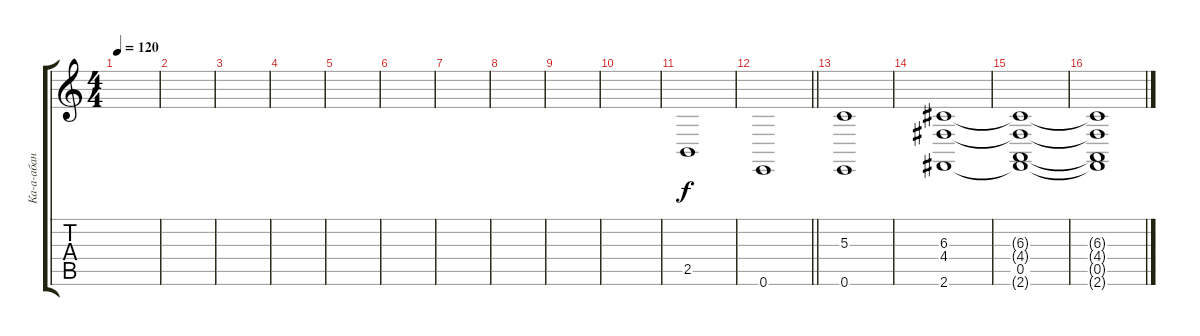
\track ("Ка-а-абан" "Ка-а-абан") {instrument gunshot}
\staff {score tabs}
\tuning (E4 B3 G3 D3 A2 E2) {hide}
\ts (4 4)
\tempo 120
\clef g2
\ks c
|
|
|
|
|
|
|
|
|
|
2.5.1 |
\barLineRight lightlight
0.6.1 |
(5.3 0.6).1 |
(6.3 4.4 2.6).1 |
(6.3{t} 4.4{t} 0.5 2.6{t}).1 |
(6.3{t} 4.4{t} 0.5{t} 2.6{t}).1
